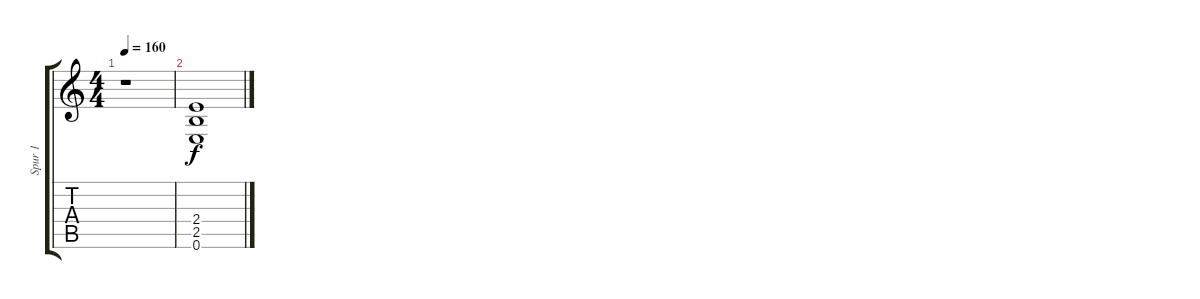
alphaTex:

\track ("Spur 1" "Spur 1") {instrument distortionguitar}
\staff {score tabs}
\tuning (E4 B3 G3 D3 A2 E2) {hide}
\ts (4 4)
\tempo 160
\clef g2
\ks c
r.1{dy f} |
(2.4 2.5 0.6).1
